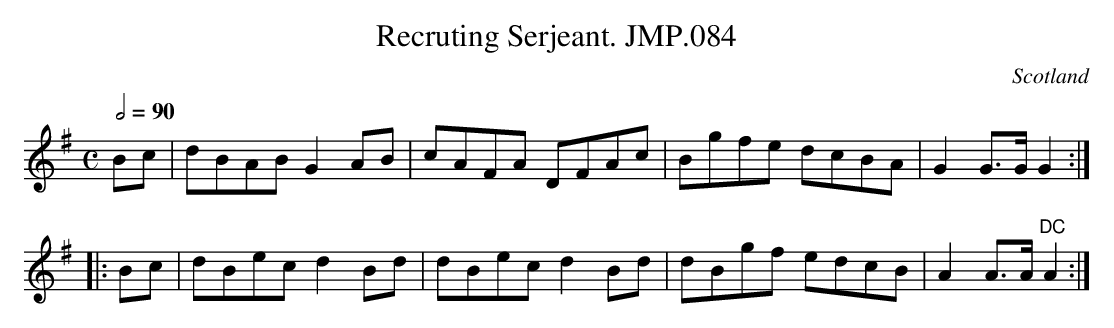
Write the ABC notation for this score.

X:1
T:Recruting Serjeant. JMP.084
M:C
L:1/8
Q:1/2=90
O:Scotland
K:G major
Bc | dBAB G2 AB | cAFA DFAc | Bgfe dcBA | G2 G>G G2 :|!
|:Bc | dBec d2Bd | dBec d2 Bd | dBgf edcB | A2 A>A"DC" A2 :|
